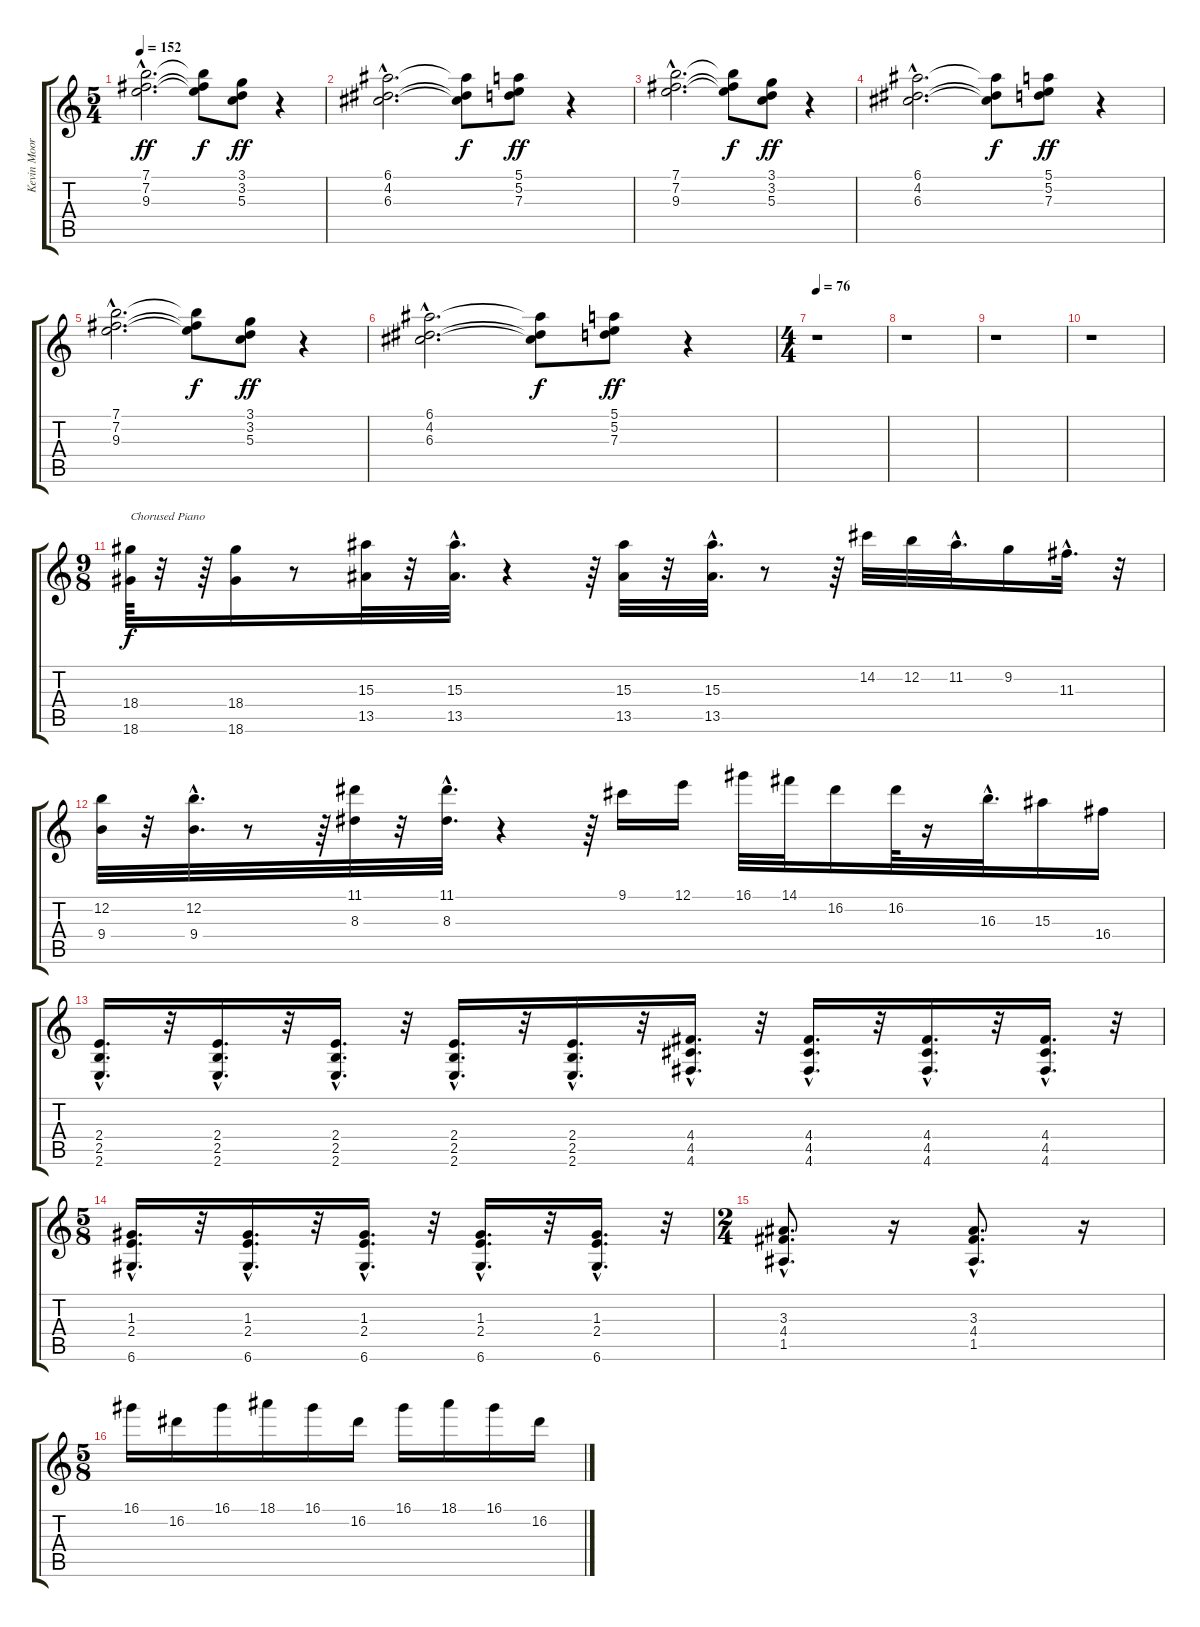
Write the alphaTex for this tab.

\track ("Kevin Moore - Keyboards" "Kevin Moor") {instrument drawbarorgan}
\staff {score tabs}
\tuning (E5 B4 G4 D4 A3 D3) {hide}
\ts (5 4)
\tempo 152
\clef g2
\ks c
(7.1{hac} 7.2{hac} 9.3{hac}).2{d dy ff} (7.1{t} 7.2{t} 9.3{t}).8{dy f} (3.1 3.2 5.3).8{dy ff} r.4 |
(6.1{hac} 4.2{hac} 6.3{hac}).2{d} (6.1{t} 4.2{t} 6.3{t}).8{dy f} (5.1 5.2 7.3).8{dy ff} r.4 |
(7.1{hac} 7.2{hac} 9.3{hac}).2{d} (7.1{t} 7.2{t} 9.3{t}).8{dy f} (3.1 3.2 5.3).8{dy ff} r.4 |
(6.1{hac} 4.2{hac} 6.3{hac}).2{d} (6.1{t} 4.2{t} 6.3{t}).8{dy f} (5.1 5.2 7.3).8{dy ff} r.4 |
(7.1{hac} 7.2{hac} 9.3{hac}).2{d} (7.1{t} 7.2{t} 9.3{t}).8{dy f} (3.1 3.2 5.3).8{dy ff} r.4 |
(6.1{hac} 4.2{hac} 6.3{hac}).2{d} (6.1{t} 4.2{t} 6.3{t}).8{dy f} (5.1 5.2 7.3).8{dy ff} r.4 |
\ts (4 4)
\tempo 76
r.1 |
r.1 |
r.1 |
r.1 |
\ts (9 8)
(18.4 18.6).64{txt "Chorused Piano" dy f instrument electricpiano2} r.32 r.64 (18.4 18.6).16 r.8 (15.3 13.5).32 r.32 (15.3{hac} 13.5{hac}).32{d} r.4 r.64 (15.3 13.5).32 r.32 (15.3{hac} 13.5{hac}).32{d} r.8 r.64 14.2.32 12.2.32 11.2{hac}.32{d} 9.2.16 11.3{hac}.32{d} r.32 |
(12.2 9.4).32 r.32 (12.2{hac} 9.4{hac}).32{d} r.8 r.64 (11.1 8.3).32 r.32 (11.1{hac} 8.3{hac}).32{d} r.4 r.64 9.1.16 12.1.16 16.1.32 14.1.32 16.2.16 16.2.64 r.16 16.3{hac}.32{d} 15.3.16 16.4.16 |
(2.4{hac} 2.5{hac} 2.6{hac}).16{d} r.32 (2.4{hac} 2.5{hac} 2.6{hac}).16{d} r.32 (2.4{hac} 2.5{hac} 2.6{hac}).16{d} r.32 (2.4{hac} 2.5{hac} 2.6{hac}).16{d} r.32 (2.4{hac} 2.5{hac} 2.6{hac}).16{d} r.32 (4.4{hac} 4.5{hac} 4.6{hac}).16{d} r.32 (4.4{hac} 4.5{hac} 4.6{hac}).16{d} r.32 (4.4{hac} 4.5{hac} 4.6{hac}).16{d} r.32 (4.4{hac} 4.5{hac} 4.6{hac}).16{d} r.32 |
\ts (5 8)
(1.3{hac} 2.4{hac} 6.6{hac}).16{d} r.32 (1.3{hac} 2.4{hac} 6.6{hac}).16{d} r.32 (1.3{hac} 2.4{hac} 6.6{hac}).16{d} r.32 (1.3{hac} 2.4{hac} 6.6{hac}).16{d} r.32 (1.3{hac} 2.4{hac} 6.6{hac}).16{d} r.32 |
\ts (2 4)
(3.3{hac} 4.4{hac} 1.5{hac}).8{d} r.16 (3.3{hac} 4.4{hac} 1.5{hac}).8{d} r.16 |
\ts (5 8)
16.1.16 16.2.16 16.1.16 18.1.16 16.1.16 16.2.16 16.1.16 18.1.16 16.1.16 16.2.16
